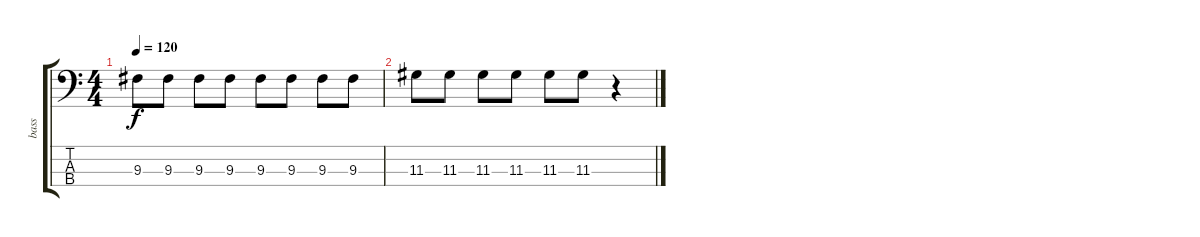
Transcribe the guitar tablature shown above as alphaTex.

\track ("bass" "bass") {instrument electricbasspick}
\staff {score tabs}
\tuning (G2 D2 A1 E1) {hide}
\ts (4 4)
\tempo 120
\clef f4
\ks c
9.3.8{dy f} 9.3.8 9.3.8 9.3.8 9.3.8 9.3.8 9.3.8 9.3.8 |
11.3.8 11.3.8 11.3.8 11.3.8 11.3.8 11.3.8 r.4
